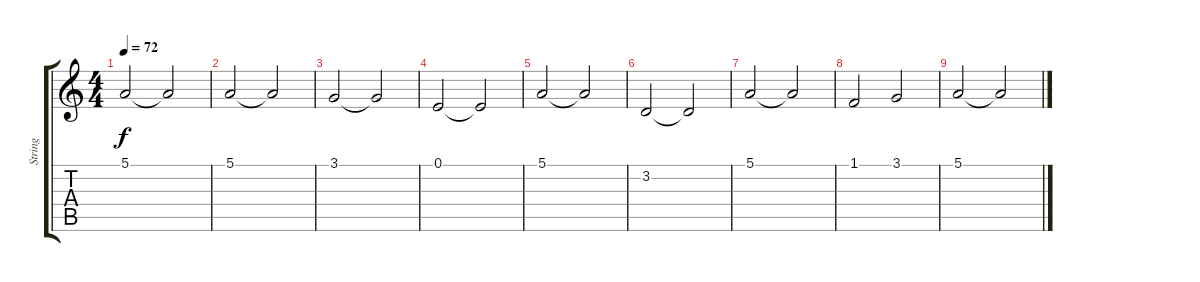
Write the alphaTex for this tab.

\track ("String" "String") {instrument stringensemble1}
\staff {score tabs}
\tuning (E4 B3 G3 D3 A2 E2) {hide}
\ts (4 4)
\tempo 72
\clef g2
\ks c
5.1.2{dy f} 5.1{t}.2 |
5.1.2 5.1{t}.2 |
3.1.2 3.1{t}.2 |
0.1.2 0.1{t}.2 |
5.1.2 5.1{t}.2 |
3.2.2 3.2{t}.2 |
5.1.2 5.1{t}.2 |
1.1.2 3.1.2 |
5.1.2 5.1{t}.2
